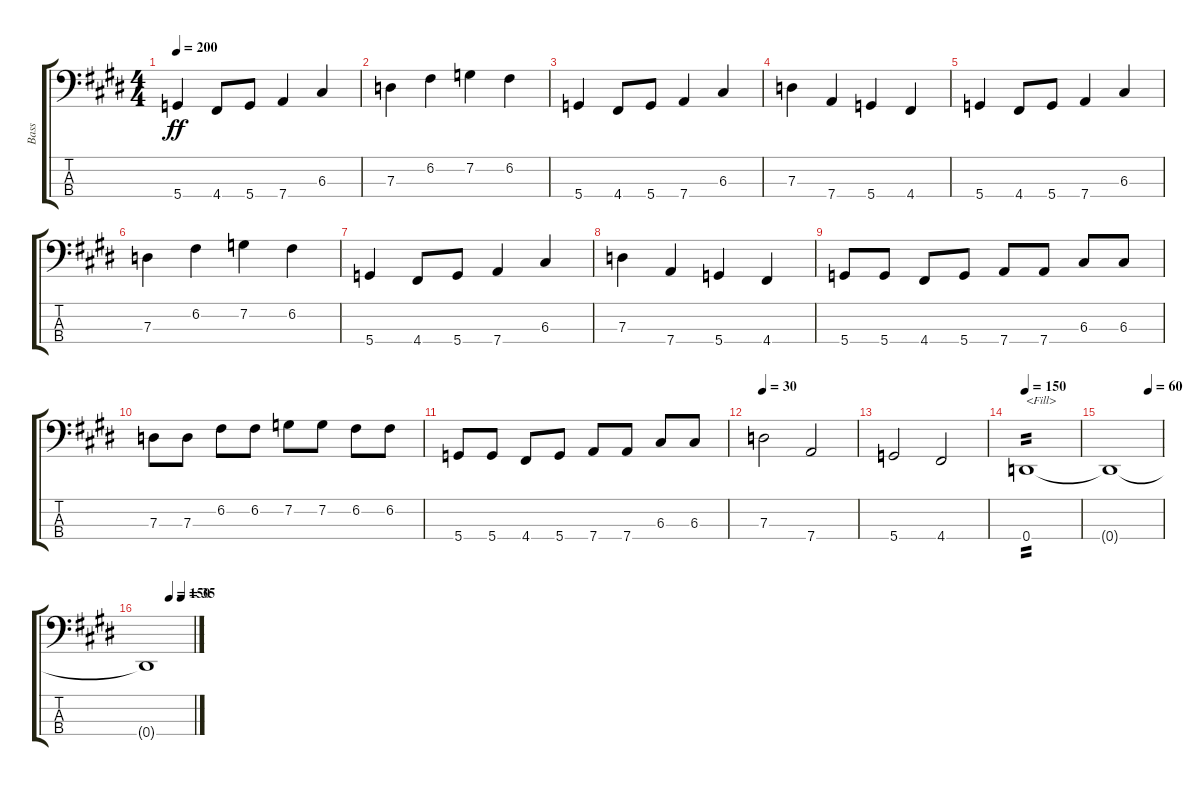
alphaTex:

\track ("Bass" "Bass") {instrument electricbasspick}
\staff {score tabs}
\tuning (F2 C2 G1 D1) {hide}
\ts (4 4)
\tempo 200
\clef f4
\ks e
5.4.4{dy ff} 4.4.8 5.4.8 7.4.4 6.3.4 |
7.3.4 6.2.4 7.2.4 6.2.4 |
5.4.4 4.4.8 5.4.8 7.4.4 6.3.4 |
7.3.4 7.4.4 5.4.4 4.4.4 |
5.4.4 4.4.8 5.4.8 7.4.4 6.3.4 |
7.3.4 6.2.4 7.2.4 6.2.4 |
5.4.4 4.4.8 5.4.8 7.4.4 6.3.4 |
7.3.4 7.4.4 5.4.4 4.4.4 |
5.4.8 5.4.8 4.4.8 5.4.8 7.4.8 7.4.8 6.3.8 6.3.8 |
7.3.8 7.3.8 6.2.8 6.2.8 7.2.8 7.2.8 6.2.8 6.2.8 |
5.4.8 5.4.8 4.4.8 5.4.8 7.4.8 7.4.8 6.3.8 6.3.8 |
\tempo 30
7.3.2 7.4.2 |
5.4.2 4.4.2 |
\tempo 150
0.4.1{txt "<Fill>" tp 2} |
\tempo (60 0.75)
0.4{t}.1 |
\tempo (150 0.5)
\tempo (35 0.75)
0.4{t}.1
